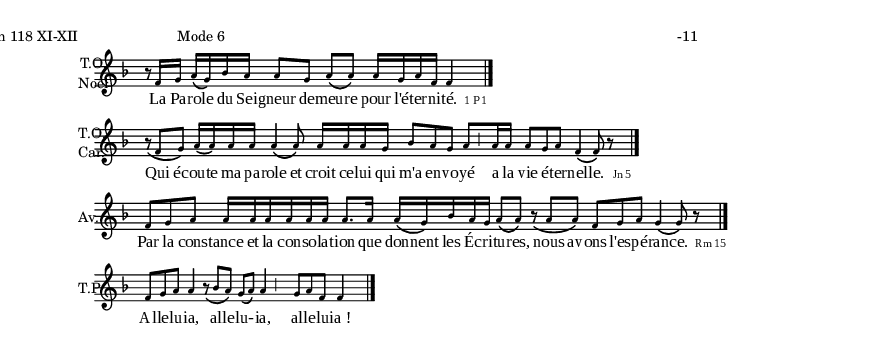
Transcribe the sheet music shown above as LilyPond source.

\version "2.14.0"
 \include "definitions.ly"
 \markup { \hspace #-10 \fill-line { "Psalm 118 XI-XII" "Mode 6" \null \null } -11}
\noPageBreak


\relative a' { 
	\new Staff {
		\cadenzaOn
		\key f \major
		\set Staff.instrumentName = \markup{ \center-column { T.O. Noël } }
		
		r8 f16[ g] a[\( g\) bes a] a8[ g] a[\( a\)] a16[ g a f] f4

		
		
		\endBar
	}

	\addlyrics {
		La Pa -- ro -- le du Sei -- gneur de -- meu -- re pour l'é -- ter -- ni -- té.
 		\markup { \citation #"1 P 1" } }
	
	
}

\relative a' { 
	\new Staff {
		\cadenzaOn
		\key f \major
		\set Staff.instrumentName = \markup{ \center-column { T.O. Car. } }
		\times 2/3 { r8_\( f[ g]\) }
		a16[\( a\) a a]
		\times 2/3 { a4\( a8\) }
		a16[ a a g]
		\times 2/3 { bes8[ a g] }
		\times 2/3 { a8[\cesure \pespace a16 a] }
		\times 2/3 { a8[ g a] }
		f4\( f8\) r8
		
		
		\endBar
	}

	\addlyrics {
		Qui éc -- ou -- te ma pa -- role et croit ce -- lui qui m'a en -- vo -- yé a la vie é -- ter -- nel -- le.
 		\markup { \citation #"Jn 5" } }
	
	
}

\relative a' { 
	\new Staff {
		\cadenzaOn
		\key f \major
		\set Staff.instrumentName = \markup{ \center-column { Av. } }
		\times 2/3 { f8[ g a] }
		\times 2/5 {a16[a a a a a]}
		a8.[ a16]
		\times 2/5 {a16[\( g\) bes a g]}
		a8[\( a\)]
		\times 2/3 { r8_\( a[ a]\) }
		\times 2/3 { f8[ g a] } 
		g4\( g8\) r8
		\endBar
	}

	\addlyrics {
		Par la cons -- tance et la con -- so -- lat -- ion que don -- nent les Éc -- ri -- tu -- res, nous av -- ons l'es -- pé -- ran -- ce.
 		\markup { \citation #"Rm 15" } }
	
	
}
\relative a' { 
	\new Staff {
		\cadenzaOn
		\key f \major
		\set Staff.instrumentName = \markup{ \center-column { T.P. } }
		
		\times 2/3 {f8[ g a]} a4 
		\pespace
		\times 2/3 { r8_\( bes[ a\)] } g[\( a\)] a4
		\cesure \pespace \times 2/3 {g8[ a f]} f4

		
		
		\endBar
	}

	\addlyrics {
		Al -- le -- lu -- ia, al -- le -- lu -- - -- ia, al -- le -- lu -- "ia !"
 		\markup { \citation #"" } }
	
	
}

